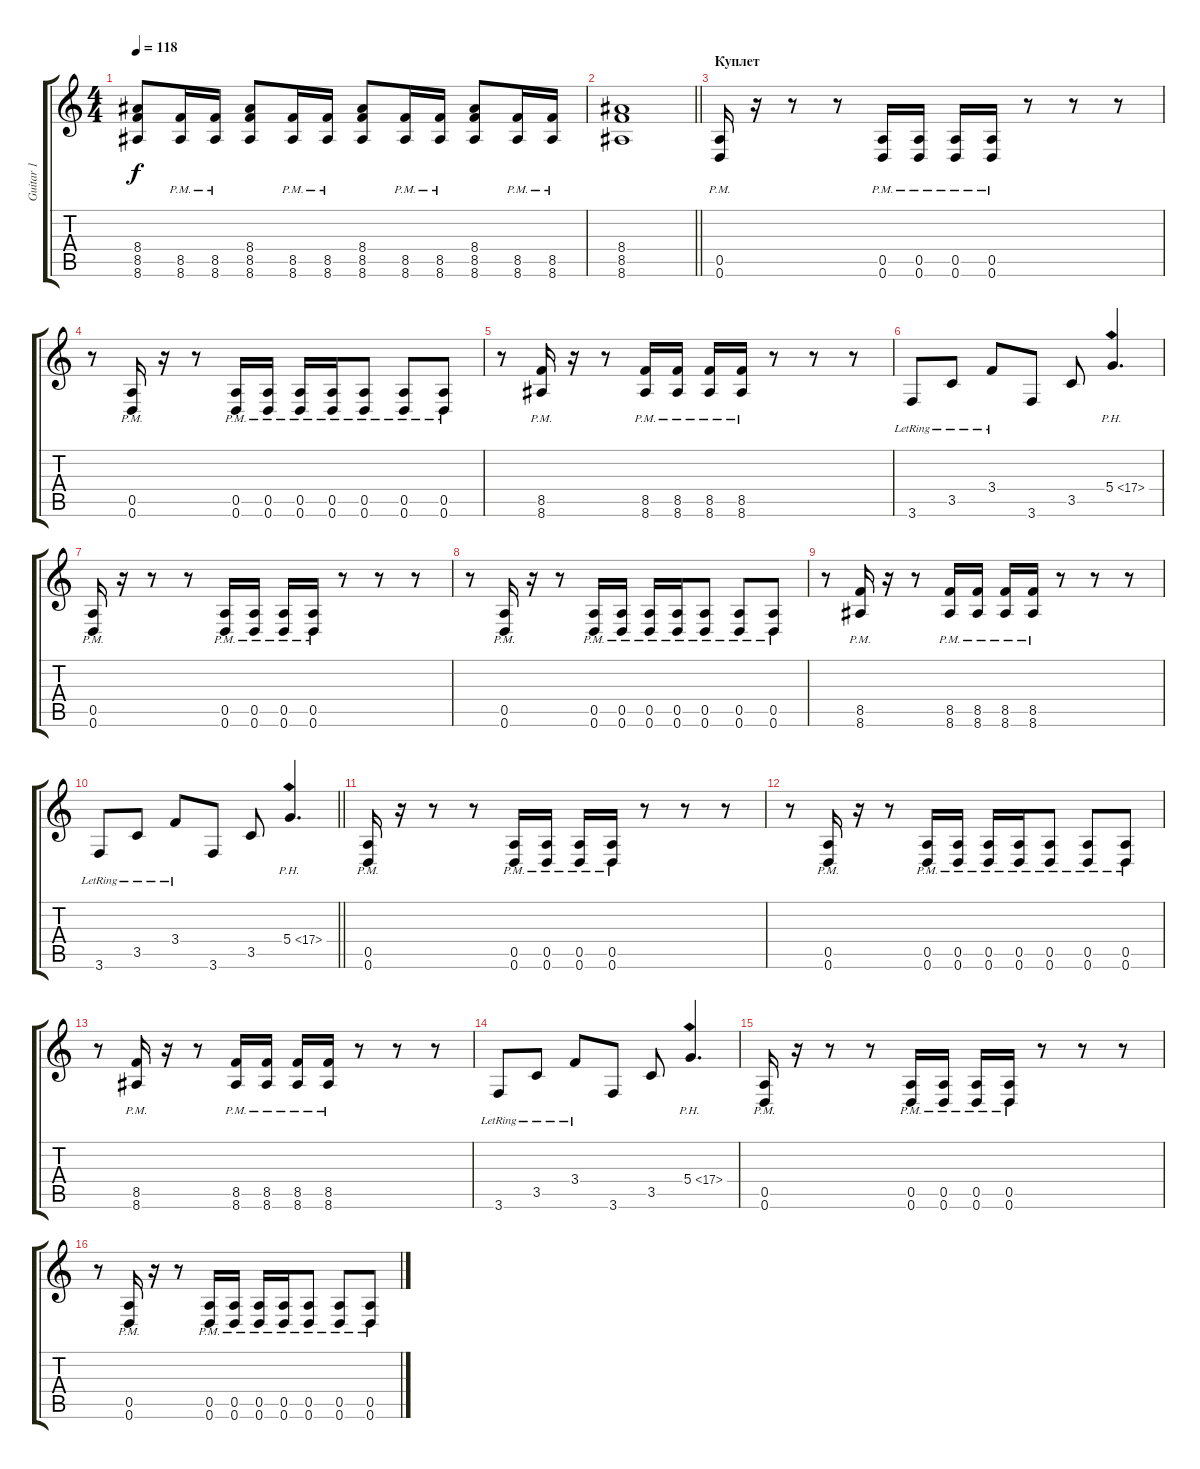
\track ("Guitar 1" "Guitar 1") {instrument distortionguitar}
\staff {score tabs}
\tuning (E4 B3 G3 D3 A2 D2) {hide}
\ts (4 4)
\tempo 118
\clef g2
\ks c
(8.4 8.5 8.6).8{dy f} (8.5{pm} 8.6{pm}).16 (8.5{pm} 8.6{pm}).16 (8.4 8.5 8.6).8 (8.5{pm} 8.6{pm}).16 (8.5{pm} 8.6{pm}).16 (8.4 8.5 8.6).8 (8.5{pm} 8.6{pm}).16 (8.5{pm} 8.6{pm}).16 (8.4 8.5 8.6).8 (8.5{pm} 8.6{pm}).16 (8.5{pm} 8.6{pm}).16 |
\barLineRight lightlight
(8.4 8.5 8.6).1 |
\section ("" "Куплет")
(0.5{pm} 0.6{pm}).16 r.16 r.8 r.8 (0.5{pm} 0.6{pm}).16 (0.5{pm} 0.6{pm}).16 (0.5{pm} 0.6{pm}).16 (0.5{pm} 0.6{pm}).16 r.8 r.8 r.8 |
r.8 (0.5{pm} 0.6{pm}).16 r.16 r.8 (0.5{pm} 0.6{pm}).16 (0.5{pm} 0.6{pm}).16 (0.5{pm} 0.6{pm}).16 (0.5{pm} 0.6{pm}).16 (0.5{pm} 0.6{pm}).8 (0.5{pm} 0.6{pm}).8 (0.5{pm} 0.6{pm}).8 |
r.8 (8.5{pm} 8.6{pm}).16 r.16 r.8 (8.5{pm} 8.6{pm}).16 (8.5{pm} 8.6{pm}).16 (8.5{pm} 8.6{pm}).16 (8.5{pm} 8.6{pm}).16 r.8 r.8 r.8 |
3.6{lr}.8 3.5{lr}.8 3.4{lr}.8 3.6.8 3.5.8 5.4{ph 12}.4{d} |
(0.5{pm} 0.6{pm}).16 r.16 r.8 r.8 (0.5{pm} 0.6{pm}).16 (0.5{pm} 0.6{pm}).16 (0.5{pm} 0.6{pm}).16 (0.5{pm} 0.6{pm}).16 r.8 r.8 r.8 |
r.8 (0.5{pm} 0.6{pm}).16 r.16 r.8 (0.5{pm} 0.6{pm}).16 (0.5{pm} 0.6{pm}).16 (0.5{pm} 0.6{pm}).16 (0.5{pm} 0.6{pm}).16 (0.5{pm} 0.6{pm}).8 (0.5{pm} 0.6{pm}).8 (0.5{pm} 0.6{pm}).8 |
r.8 (8.5{pm} 8.6{pm}).16 r.16 r.8 (8.5{pm} 8.6{pm}).16 (8.5{pm} 8.6{pm}).16 (8.5{pm} 8.6{pm}).16 (8.5{pm} 8.6{pm}).16 r.8 r.8 r.8 |
\barLineRight lightlight
3.6{lr}.8 3.5{lr}.8 3.4{lr}.8 3.6.8 3.5.8 5.4{ph 12}.4{d} |
\section ("" "")
(0.5{pm} 0.6{pm}).16 r.16 r.8 r.8 (0.5{pm} 0.6{pm}).16 (0.5{pm} 0.6{pm}).16 (0.5{pm} 0.6{pm}).16 (0.5{pm} 0.6{pm}).16 r.8 r.8 r.8 |
r.8 (0.5{pm} 0.6{pm}).16 r.16 r.8 (0.5{pm} 0.6{pm}).16 (0.5{pm} 0.6{pm}).16 (0.5{pm} 0.6{pm}).16 (0.5{pm} 0.6{pm}).16 (0.5{pm} 0.6{pm}).8 (0.5{pm} 0.6{pm}).8 (0.5{pm} 0.6{pm}).8 |
r.8 (8.5{pm} 8.6{pm}).16 r.16 r.8 (8.5{pm} 8.6{pm}).16 (8.5{pm} 8.6{pm}).16 (8.5{pm} 8.6{pm}).16 (8.5{pm} 8.6{pm}).16 r.8 r.8 r.8 |
3.6{lr}.8 3.5{lr}.8 3.4{lr}.8 3.6.8 3.5.8 5.4{ph 12}.4{d} |
(0.5{pm} 0.6{pm}).16 r.16 r.8 r.8 (0.5{pm} 0.6{pm}).16 (0.5{pm} 0.6{pm}).16 (0.5{pm} 0.6{pm}).16 (0.5{pm} 0.6{pm}).16 r.8 r.8 r.8 |
r.8 (0.5{pm} 0.6{pm}).16 r.16 r.8 (0.5{pm} 0.6{pm}).16 (0.5{pm} 0.6{pm}).16 (0.5{pm} 0.6{pm}).16 (0.5{pm} 0.6{pm}).16 (0.5{pm} 0.6{pm}).8 (0.5{pm} 0.6{pm}).8 (0.5{pm} 0.6{pm}).8
